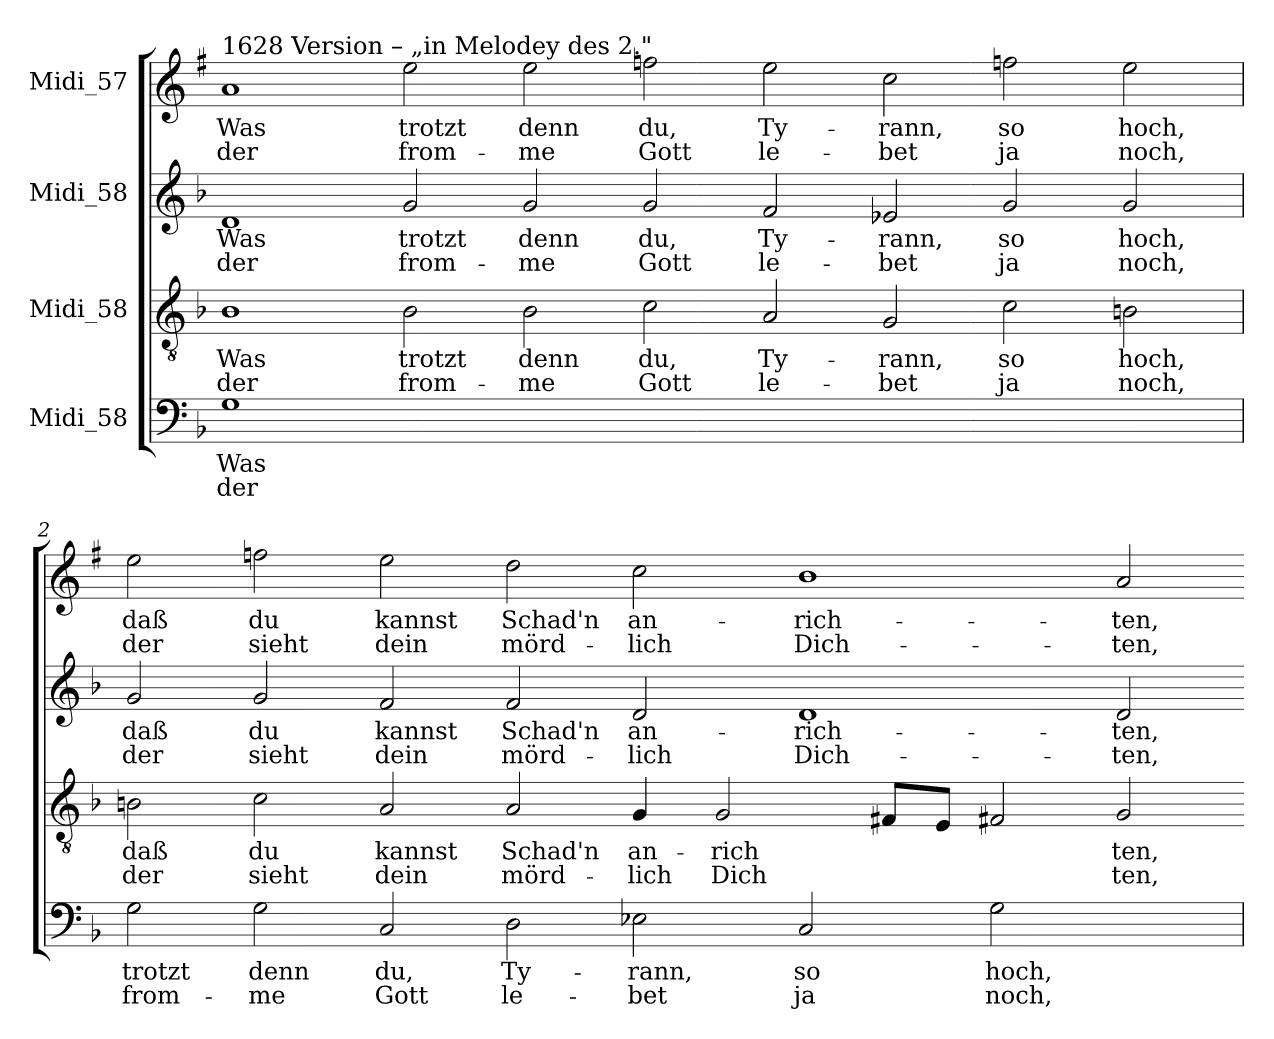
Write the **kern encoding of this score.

**kern	**text	**text	**kern	**text	**text	**kern	**text	**text	**kern	**text	**text
*part4	*part4	*part4	*part3	*part3	*part3	*part2	*part2	*part2	*part1	*part1	*part1
*staff4	*staff4	*staff4	*staff3	*staff3	*staff3	*staff2	*staff2	*staff2	*staff1	*staff1	*staff1
*I"Midi_58	*	*	*I"Midi_58	*	*	*I"Midi_58	*	*	*I"Midi_57	*	*
*clefF4	*	*	*clefGv2	*	*	*clefG2	*	*	*clefG2	*	*
*	*	*	*	*	*	*	*	*	*ITrd1c2	*	*
*k[b-]	*	*	*k[b-]	*	*	*k[b-]	*	*	*k[b-]	*	*
*F:	*	*	*F:	*	*	*F:	*	*	*F:	*	*
=1	=1	=1	=1	=1	=1	=1	=1	=1	=1	=1	=1
!	!	!	!	!	!	!	!	!	!LO:TX:a:t=1628 Version – „in Melodey des 2."	!	!
!	!LO:LY:b	!LO:LY:b	!	!LO:LY:b	!LO:LY:b	!	!LO:LY:b	!LO:LY:b	!	!LO:LY:b	!LO:LY:b
1G	Was	der	1B-	Was	der	1d	Was	der	1g	Was	der
!	!	!	!	!LO:LY:b	!LO:LY:b	!	!LO:LY:b	!LO:LY:b	!	!LO:LY:b	!LO:LY:b
2%7ryy	.	.	2B-	trotzt	from-	2g	trotzt	from-	2dd	trotzt	from-
!	!	!	!	!LO:LY:b	!LO:LY:b	!	!LO:LY:b	!LO:LY:b	!	!LO:LY:b	!LO:LY:b
.	.	.	2B-	-denn	me	2g	-denn	me	2dd	-denn	me
!	!	!	!	!LO:LY:b	!LO:LY:b	!	!LO:LY:b	!LO:LY:b	!	!LO:LY:b	!LO:LY:b
.	.	.	2c	du,	Gott	2g	du,	Gott	2ee-X	du,	Gott
!	!	!	!	!LO:LY:b	!LO:LY:b	!	!LO:LY:b	!LO:LY:b	!	!LO:LY:b	!LO:LY:b
.	.	.	2A	Ty-	-le-	2f	Ty-	-le-	2dd	Ty-	-le-
!	!	!	!	!LO:LY:b	!LO:LY:b	!	!LO:LY:b	!LO:LY:b	!	!LO:LY:b	!LO:LY:b
.	.	.	2G	-rann,	bet	2e-X	-rann,	bet	2b-	-rann,	bet
!	!	!	!	!LO:LY:b	!LO:LY:b	!	!LO:LY:b	!LO:LY:b	!	!LO:LY:b	!LO:LY:b
.	.	.	2c	so	ja	2g	so	ja	2ee-X	so	ja
!	!	!	!	!LO:LY:b	!LO:LY:b	!	!LO:LY:b	!LO:LY:b	!	!LO:LY:b	!LO:LY:b
.	.	.	2Bn	hoch,	noch,	2g	hoch,	noch,	2dd	hoch,	noch,
=2	=2	=2	=2	=2	=2	=2	=2	=2	=2	=2	=2
!	!LO:LY:b	!LO:LY:b	!	!LO:LY:b	!LO:LY:b	!	!LO:LY:b	!LO:LY:b	!	!LO:LY:b	!LO:LY:b
2G	trotzt	from-	2Bn	daß	der	2g	daß	der	2dd	daß	der
!	!LO:LY:b	!LO:LY:b	!	!LO:LY:b	!LO:LY:b	!	!LO:LY:b	!LO:LY:b	!	!LO:LY:b	!LO:LY:b
2G	-denn	me	2c	du	sieht	2g	du	sieht	2ee-X	du	sieht
!	!LO:LY:b	!LO:LY:b	!	!LO:LY:b	!LO:LY:b	!	!LO:LY:b	!LO:LY:b	!	!LO:LY:b	!LO:LY:b
2C	du,	Gott	2A	kannst	dein	2f	kannst	dein	2dd	kannst	dein
!	!LO:LY:b	!LO:LY:b	!	!LO:LY:b	!LO:LY:b	!	!LO:LY:b	!LO:LY:b	!	!LO:LY:b	!LO:LY:b
2D	Ty-	-le-	2A	Schad'n	mörd-	2f	Schad'n	mörd-	2cc	Schad'n	mörd-
!	!LO:LY:b	!LO:LY:b	!	!LO:LY:b	!LO:LY:b	!	!LO:LY:b	!LO:LY:b	!	!LO:LY:b	!LO:LY:b
2E-X	-rann,	bet	4G	-an-	-lich	2d	-an-	-lich	2b-	-an-	-lich
!	!	!	!	!LO:LY:b	!LO:LY:b	!	!	!	!	!	!
.	.	.	2G	rich	Dich	.	.	.	.	.	.
!	!LO:LY:b	!LO:LY:b	!	!	!	!	!LO:LY:b	!LO:LY:b	!	!LO:LY:b	!LO:LY:b
2C	so	ja	.	.	.	1d	rich-	-Dich-	1a	rich-	-Dich-
.	.	.	8F#XL	.	.	.	.	.	.	.	.
.	.	.	8EJ	.	.	.	.	.	.	.	.
!	!LO:LY:b	!LO:LY:b	!	!	!	!	!	!	!	!	!
2G	hoch,	noch,	2F#X	.	.	.	.	.	.	.	.
!	!	!	!	!LO:LY:b	!LO:LY:b	!	!LO:LY:b	!LO:LY:b	!	!LO:LY:b	!LO:LY:b
2ryy	.	.	2G	ten,	ten,	2d	-ten,	ten,	2g	-ten,	ten,
=	=-	=-	=-	=-	=-	=-	=-	=-	=-	=-	=-
*-	*-	*-	*-	*-	*-	*-	*-	*-	*-	*-	*-
